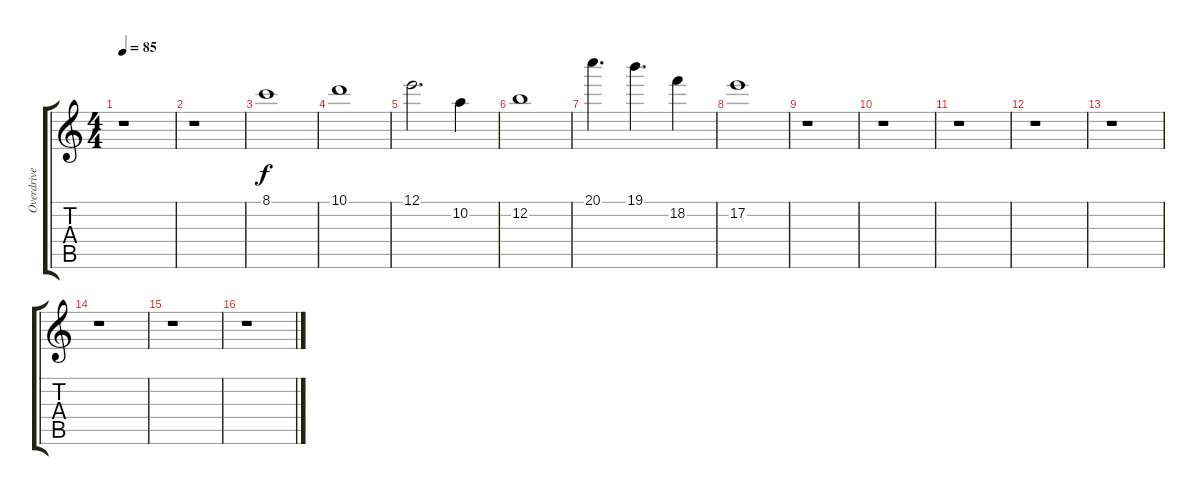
\track ("Overdrive Solo" "Overdrive ") {instrument overdrivenguitar}
\staff {score tabs}
\tuning (E4 B3 G3 D3 A2 E2) {hide}
\ts (4 4)
\tempo 85
\clef g2
\ks c
r.1{dy f} |
r.1 |
8.1.1 |
10.1.1 |
12.1.2{d} 10.2.4 |
12.2.1 |
20.1.4{d} 19.1.4{d} 18.2.4 |
17.2.1 |
r.1 |
r.1 |
r.1 |
r.1 |
r.1 |
r.1 |
r.1 |
r.1
